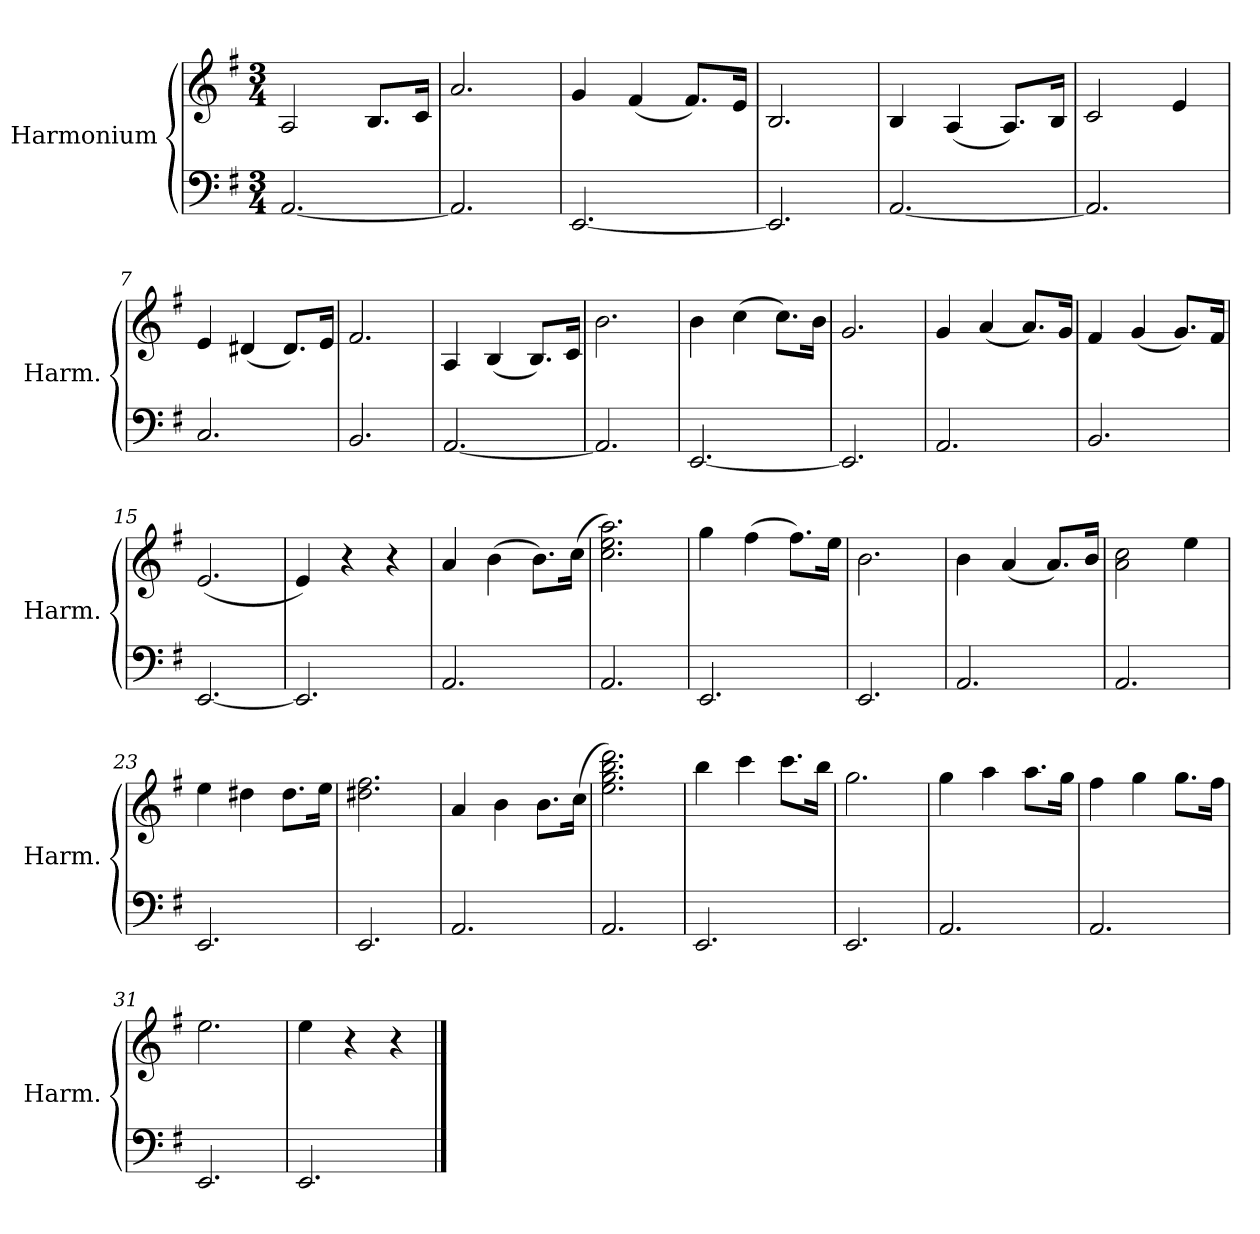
**kern	**kern
*part1	*part1
*staff2	*staff1
*I"Harmonium	*
*I'Harm.	*
*clefF4	*clefG2
*k[f#]	*k[f#]
*G:	*G:
*M3/4	*M3/4
=1	=1
[2.AA/	2A/
.	8.B/L
.	16c/Jk
=2	=2
2.AA/]	2.a/
=3	=3
[2.EE/	4g/
.	(4f#/
.	8.f#/L)
.	16e/Jk
=4	=4
2.EE/]	2.B/
=5	=5
[2.AA/	4B/
.	(4A/
.	8.A/L)
.	16B/Jk
=6	=6
2.AA/]	2c/
.	4e/
=7	=7
2.C/	4e/
.	(4d#X/
.	8.d#/L)
.	16e/Jk
=8	=8
2.BB/	2.f#/
=9	=9
[2.AA/	4A/
.	(4B/
.	8.B/L)
.	16c/Jk
!!LO:LB:g=z
=10	=10
2.AA/]	2.b\
=11	=11
[2.EE/	4b\
.	(4cc\
.	8.cc\L)
.	16b\Jk
=12	=12
2.EE/]	2.g/
=13	=13
2.AA/	4g/
.	(4a/
.	8.a/L)
.	16g/Jk
=14	=14
2.BB/	4f#/
.	(4g/
.	8.g/L)
.	16f#/Jk
=15	=15
[2.EE/	(2.e/
=16	=16
2.EE/]	4e/)
.	4r
.	4r
=17	=17
2.AA/	4a/
.	(4b\
.	8.b\L)
.	(16cc\Jk
=18	=18
2.AA/	2.cc\ 2.ee\ 2.aa\)
=19	=19
2.EE/	4gg\
.	(4ff#\
.	8.ff#\L)
.	16ee\Jk
!!LO:LB:g=z
=20	=20
2.EE/	2.b\
=21	=21
2.AA/	4b\
.	(4a/
.	8.a/L)
.	16b/Jk
=22	=22
2.AA/	2a\ 2cc\
.	4ee\
=23	=23
2.EE/	4ee\
.	4dd#X\
.	8.dd#\L
.	16ee\Jk
=24	=24
2.EE/	2.dd#X\ 2.ff#\
=25	=25
2.AA/	4a/
.	4b\
.	8.b\L
.	(16cc\Jk
=26	=26
2.AA/	2.ee\ 2.gg\ 2.bb\ 2.ddd\)
=27	=27
2.EE/	4bb\
.	4ccc\
.	8.ccc\L
.	16bb\Jk
=28	=28
2.EE/	2.gg\
=29	=29
2.AA/	4gg\
.	4aa\
.	8.aa\L
.	16gg\Jk
!!LO:LB:g=z
=30	=30
2.AA/	4ff#\
.	4gg\
.	8.gg\L
.	16ff#\Jk
=31	=31
2.EE/	2.ee\
=32	=32
2.EE/	4ee\
.	4r
.	4r
==	==
*-	*-
